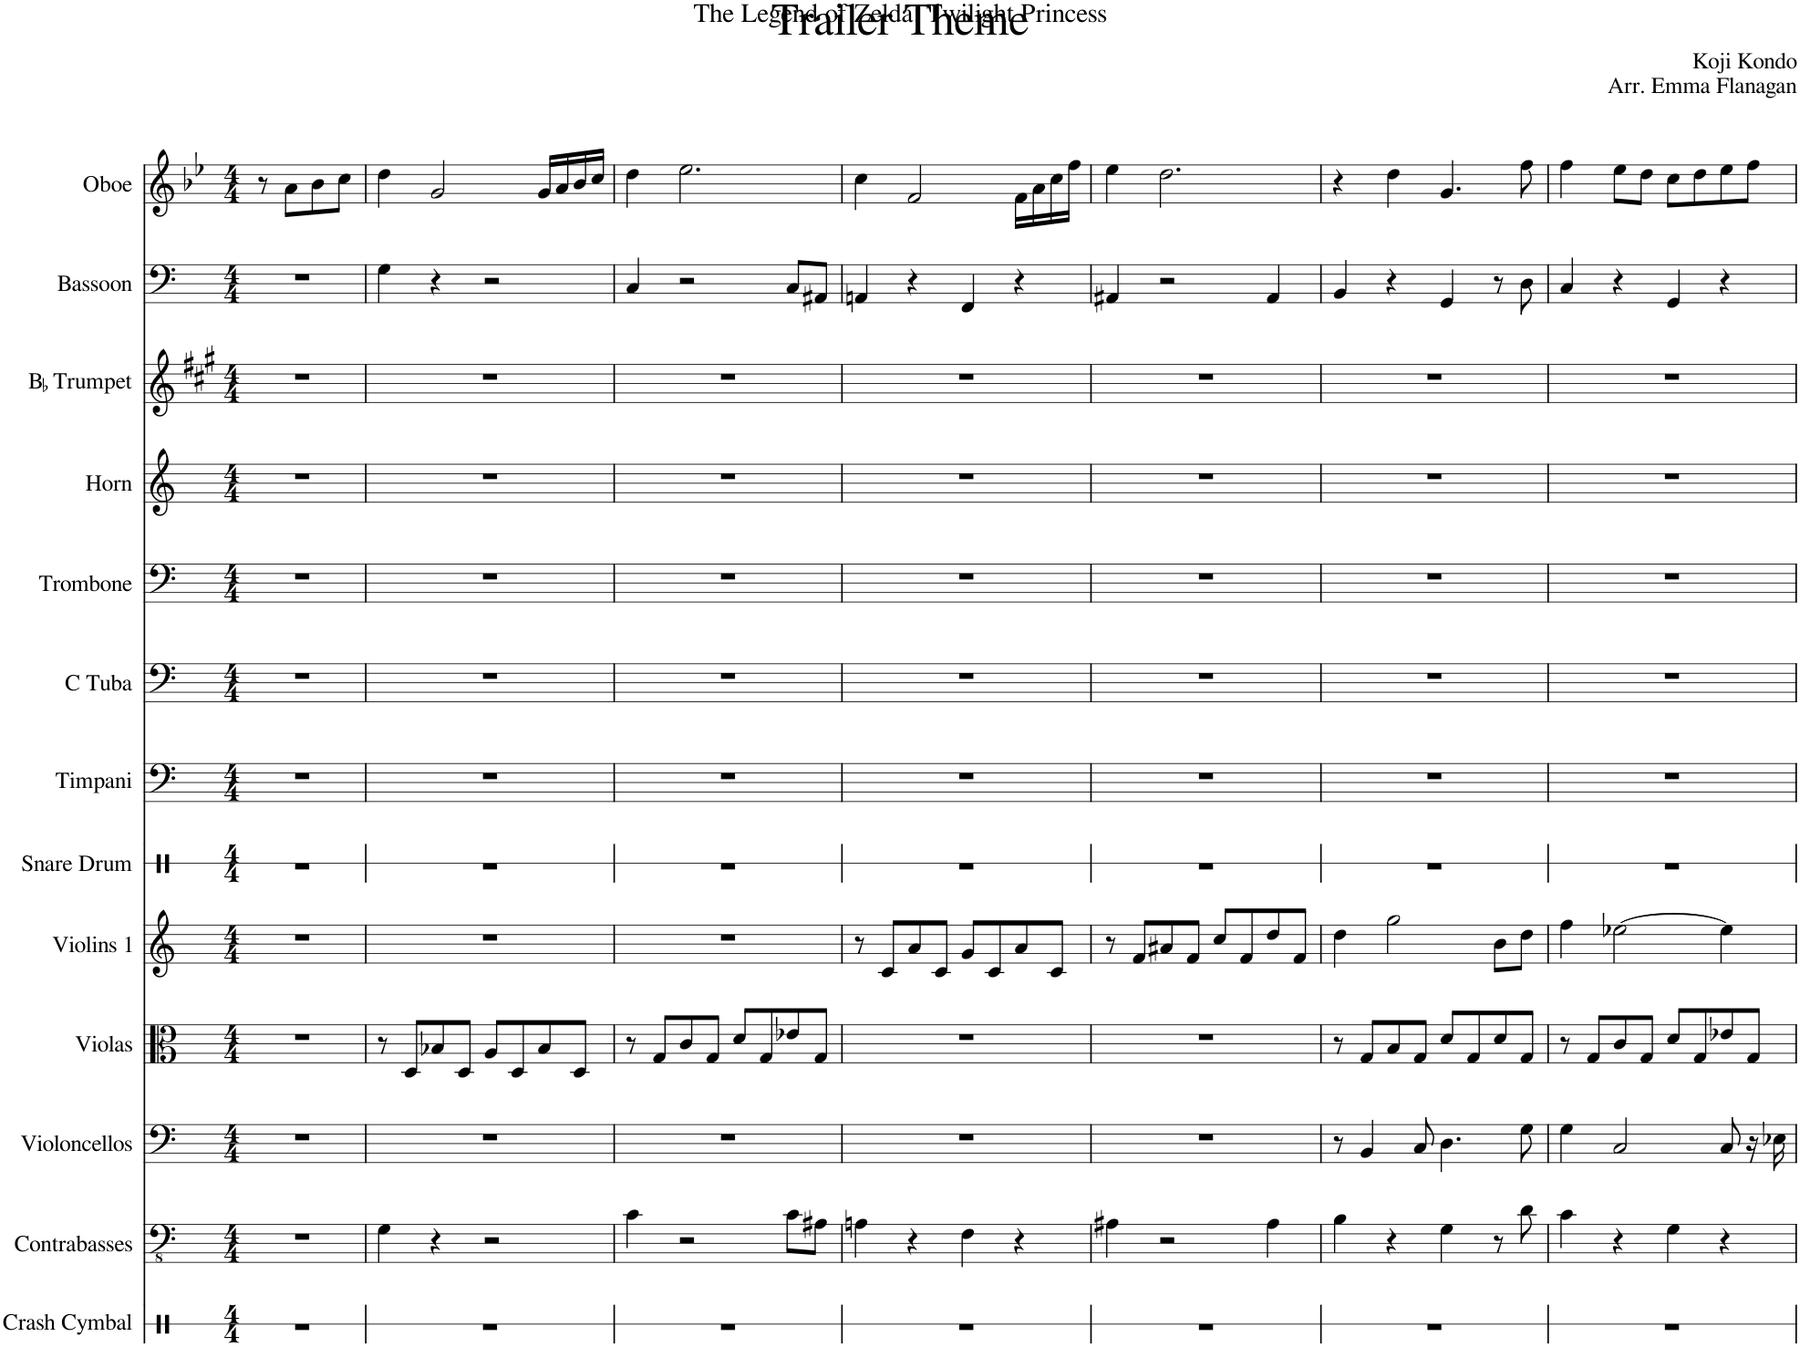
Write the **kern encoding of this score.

**kern	**kern	**kern	**kern	**kern	**kern	**kern	**kern	**kern	**kern	**kern	**kern	**kern
*part13	*part12	*part11	*part10	*part9	*part8	*part7	*part6	*part5	*part4	*part3	*part2	*part1
*staff13	*staff12	*staff11	*staff10	*staff9	*staff8	*staff7	*staff6	*staff5	*staff4	*staff3	*staff2	*staff1
*I"Crash Cymbal	*I"Contrabasses	*I"Violoncellos	*I"Violas	*I"Violins 1	*I"Snare Drum	*I"Timpani	*I"C Tuba	*I"Trombone	*I"Horn	*I"BaccidentalFlat Trumpet	*I"Bassoon	*I"Oboe
*I'Cr. Cym.	*I'Cbs.	*I'Vlcs.	*I'Vlas.	*I'Vlns. 1	*I'Sn. Dr.	*I'Timp.	*I'C Tu.	*I'Trb.	*I'Hn.	*I'BaccidentalFlat Tpt.	*I'Bsn.	*I'Ob.
*stria1	*	*	*	*	*stria1	*	*	*	*	*	*	*
*clefX	*clefFv4	*clefF4	*clefC3	*clefG2	*clefX	*clefF4	*clefF4	*clefF4	*clefG2	*clefG2	*clefF4	*clefG2
*	*	*	*	*	*	*	*	*	*Trd4c7	*Trd1c2	*	*
*k[]	*k[]	*k[]	*k[]	*k[]	*k[]	*k[]	*k[]	*k[]	*k[]	*k[f#c#g#]	*k[]	*k[b-e-]
*M4/4	*M4/4	*M4/4	*M4/4	*M4/4	*M4/4	*M4/4	*M4/4	*M4/4	*M4/4	*M4/4	*M4/4	*M4/4
=1	=1	=1	=1	=1	=1	=1	=1	=1	=1	=1	=1	=1
1r	1r	1r	1r	1r	1r	1r	1r	1r	1r	1r	1r	8r
.	.	.	.	.	.	.	.	.	.	.	.	8a\L
.	.	.	.	.	.	.	.	.	.	.	.	8b-\
.	.	.	.	.	.	.	.	.	.	.	.	8cc\J
.	.	.	.	.	.	.	.	.	.	.	.	2ryy
=2	=2	=2	=2	=2	=2	=2	=2	=2	=2	=2	=2	=2
1r	4GG\	1r	8r	1r	1r	1r	1r	1r	1r	1r	4G\	4dd\
.	.	.	8D/L	.	.	.	.	.	.	.	.	.
.	4r	.	8B-X/	.	.	.	.	.	.	.	4r	2g/
.	.	.	8D/J	.	.	.	.	.	.	.	.	.
.	2r	.	8A/L	.	.	.	.	.	.	.	2r	.
.	.	.	8D/	.	.	.	.	.	.	.	.	.
.	.	.	8B-/	.	.	.	.	.	.	.	.	16g/LL
.	.	.	.	.	.	.	.	.	.	.	.	16a/
.	.	.	8D/J	.	.	.	.	.	.	.	.	16b-/
.	.	.	.	.	.	.	.	.	.	.	.	16cc/JJ
=3	=3	=3	=3	=3	=3	=3	=3	=3	=3	=3	=3	=3
1r	4C\	1r	8r	1r	1r	1r	1r	1r	1r	1r	4C/	4dd\
.	.	.	8G/L	.	.	.	.	.	.	.	.	.
.	2r	.	8c/	.	.	.	.	.	.	.	2r	2.ee-\
.	.	.	8G/J	.	.	.	.	.	.	.	.	.
.	.	.	8d/L	.	.	.	.	.	.	.	.	.
.	.	.	8G/	.	.	.	.	.	.	.	.	.
.	8C\L	.	8e-X/	.	.	.	.	.	.	.	8C/L	.
.	8AA#X\J	.	8G/J	.	.	.	.	.	.	.	8AA#X/J	.
=4	=4	=4	=4	=4	=4	=4	=4	=4	=4	=4	=4	=4
1r	4AAn\	1r	1r	8r	1r	1r	1r	1r	1r	1r	4AAn/	4cc\
.	.	.	.	8c/L	.	.	.	.	.	.	.	.
.	4r	.	.	8a/	.	.	.	.	.	.	4r	2f/
.	.	.	.	8c/J	.	.	.	.	.	.	.	.
.	4FF\	.	.	8g/L	.	.	.	.	.	.	4FF/	.
.	.	.	.	8c/	.	.	.	.	.	.	.	.
.	4r	.	.	8a/	.	.	.	.	.	.	4r	16f\LL
.	.	.	.	.	.	.	.	.	.	.	.	16a\
.	.	.	.	8c/J	.	.	.	.	.	.	.	16cc\
.	.	.	.	.	.	.	.	.	.	.	.	16ff\JJ
=5	=5	=5	=5	=5	=5	=5	=5	=5	=5	=5	=5	=5
1r	4AA#X\	1r	1r	8r	1r	1r	1r	1r	1r	1r	4AA#X/	4ee-\
.	.	.	.	8f/L	.	.	.	.	.	.	.	.
.	2r	.	.	8a#X/	.	.	.	.	.	.	2r	2.dd\
.	.	.	.	8f/J	.	.	.	.	.	.	.	.
.	.	.	.	8cc/L	.	.	.	.	.	.	.	.
.	.	.	.	8f/	.	.	.	.	.	.	.	.
.	4AA#\	.	.	8dd/	.	.	.	.	.	.	4AA#/	.
.	.	.	.	8f/J	.	.	.	.	.	.	.	.
=6	=6	=6	=6	=6	=6	=6	=6	=6	=6	=6	=6	=6
1r	4BB\	8r	8r	4dd\	1r	1r	1r	1r	1r	1r	4BB/	4r
.	.	4BB/	8G/L	.	.	.	.	.	.	.	.	.
.	4r	.	8B/	2gg\	.	.	.	.	.	.	4r	4dd\
.	.	8C/	8G/J	.	.	.	.	.	.	.	.	.
.	4GG\	4.D\	8d/L	.	.	.	.	.	.	.	4GG/	4.g/
.	.	.	8G/	.	.	.	.	.	.	.	.	.
.	8r	.	8d/	8b\L	.	.	.	.	.	.	8r	.
.	8D\	8G\	8G/J	8dd\J	.	.	.	.	.	.	8D\	8ff\
=7	=7	=7	=7	=7	=7	=7	=7	=7	=7	=7	=7	=7
1r	4C\	4G\	8r	4ff\	1r	1r	1r	1r	1r	1r	4C/	4ff\
.	.	.	8G/L	.	.	.	.	.	.	.	.	.
.	4r	2C/	8c/	[2ee-X\	.	.	.	.	.	.	4r	8ee-\L
.	.	.	8G/J	.	.	.	.	.	.	.	.	8dd\J
.	4GG\	.	8d/L	.	.	.	.	.	.	.	4GG/	8cc\L
.	.	.	8G/	.	.	.	.	.	.	.	.	8dd\
.	4r	8C/	8e-X/	4ee-\]	.	.	.	.	.	.	4r	8ee-\
.	.	16r	8G/J	.	.	.	.	.	.	.	.	8ff\J
.	.	16E-X\	.	.	.	.	.	.	.	.	.	.
=	=	=	=	=	=	=	=	=	=	=	=	=
*-	*-	*-	*-	*-	*-	*-	*-	*-	*-	*-	*-	*-
